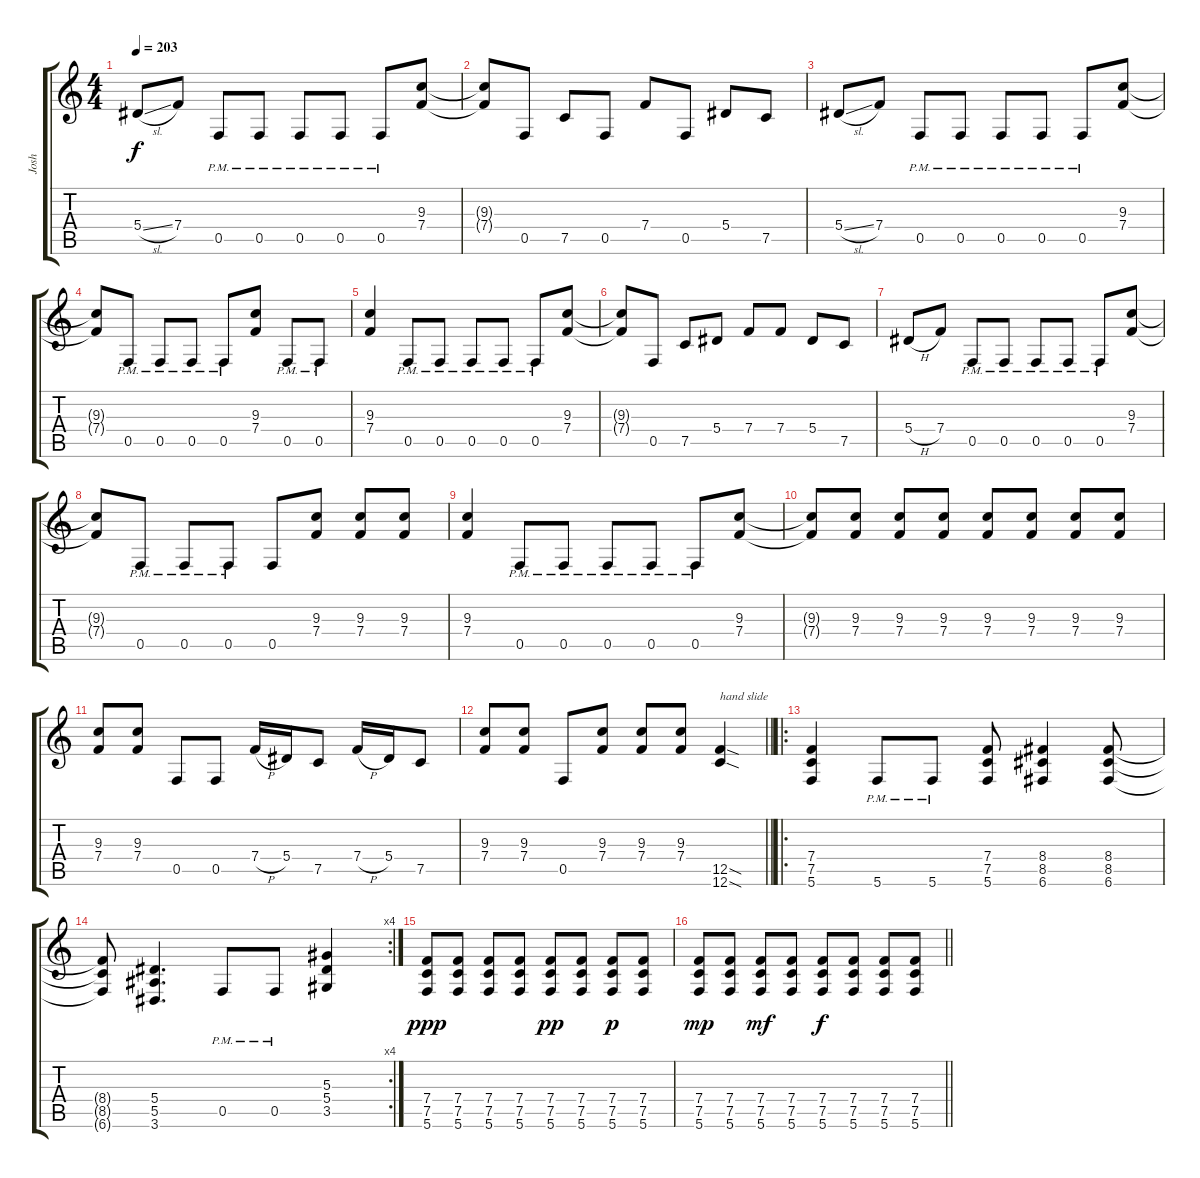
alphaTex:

\track ("Josh" "Josh") {instrument distortionguitar}
\staff {score tabs}
\tuning (C4 G3 Eb3 Bb2 F2 C2) {hide}
\ts (4 4)
\tempo 203
\clef g2
\ks c
5.4{sl}.8{dy f} 7.4.8 0.5{pm}.8 0.5{pm}.8 0.5{pm}.8 0.5{pm}.8 0.5{pm}.8 (9.3 7.4).8 |
(9.3{t} 7.4{t}).8 0.5.8 7.5.8 0.5.8 7.4.8 0.5.8 5.4.8 7.5.8 |
5.4{sl}.8 7.4.8 0.5{pm}.8 0.5{pm}.8 0.5{pm}.8 0.5{pm}.8 0.5{pm}.8 (9.3 7.4).8 |
(9.3{t} 7.4{t}).8 0.5{pm}.8 0.5{pm}.8 0.5{pm}.8 0.5{pm}.8 (9.3 7.4).8 0.5{pm}.8 0.5{pm}.8 |
(9.3 7.4).4 0.5{pm}.8 0.5{pm}.8 0.5{pm}.8 0.5{pm}.8 0.5{pm}.8 (9.3 7.4).8 |
(9.3{t} 7.4{t}).8 0.5.8 7.5.8 5.4.8 7.4.8 7.4.8 5.4.8 7.5.8 |
5.4{h}.8 7.4.8 0.5{pm}.8 0.5{pm}.8 0.5{pm}.8 0.5{pm}.8 0.5{pm}.8 (9.3 7.4).8 |
(9.3{t} 7.4{t}).8 0.5{pm}.8 0.5{pm}.8 0.5{pm}.8 0.5.8 (9.3 7.4).8 (9.3 7.4).8 (9.3 7.4).8 |
(9.3 7.4).4 0.5{pm}.8 0.5{pm}.8 0.5{pm}.8 0.5{pm}.8 0.5{pm}.8 (9.3 7.4).8 |
(9.3{t} 7.4{t}).8 (9.3 7.4).8 (9.3 7.4).8 (9.3 7.4).8 (9.3 7.4).8 (9.3 7.4).8 (9.3 7.4).8 (9.3 7.4).8 |
(9.3 7.4).8 (9.3 7.4).8 0.5.8 0.5.8 7.4{h}.16 5.4.16 7.5.8 7.4{h}.16 5.4.16 7.5.8 |
\barLineRight lightlight
(9.3 7.4).8 (9.3 7.4).8 0.5.8 (9.3 7.4).8 (9.3 7.4).8 (9.3 7.4).8 (12.5{sod} 12.6{sod}).4{txt "hand slide"} |
\ro
\section ("" "")
(7.4 7.5 5.6).4 5.6{pm}.8 5.6{pm}.8 (7.4 7.5 5.6).8 (8.4 8.5 6.6).4 (8.4 8.5 6.6).8 |
\rc 4
(8.4{t} 8.5{t} 6.6{t}).8 (5.4 5.5 3.6).4{d} 0.5{pm}.8 0.5{pm}.8 (5.3 5.4 3.5).4 |
(7.4 7.5 5.6).8{dy ppp} (7.4 7.5 5.6).8 (7.4 7.5 5.6).8 (7.4 7.5 5.6).8 (7.4 7.5 5.6).8{dy pp} (7.4 7.5 5.6).8 (7.4 7.5 5.6).8{dy p} (7.4 7.5 5.6).8 |
\barLineRight lightlight
(7.4 7.5 5.6).8{dy mp} (7.4 7.5 5.6).8 (7.4 7.5 5.6).8{dy mf} (7.4 7.5 5.6).8 (7.4 7.5 5.6).8{dy f} (7.4 7.5 5.6).8 (7.4 7.5 5.6).8 (7.4 7.5 5.6).8
